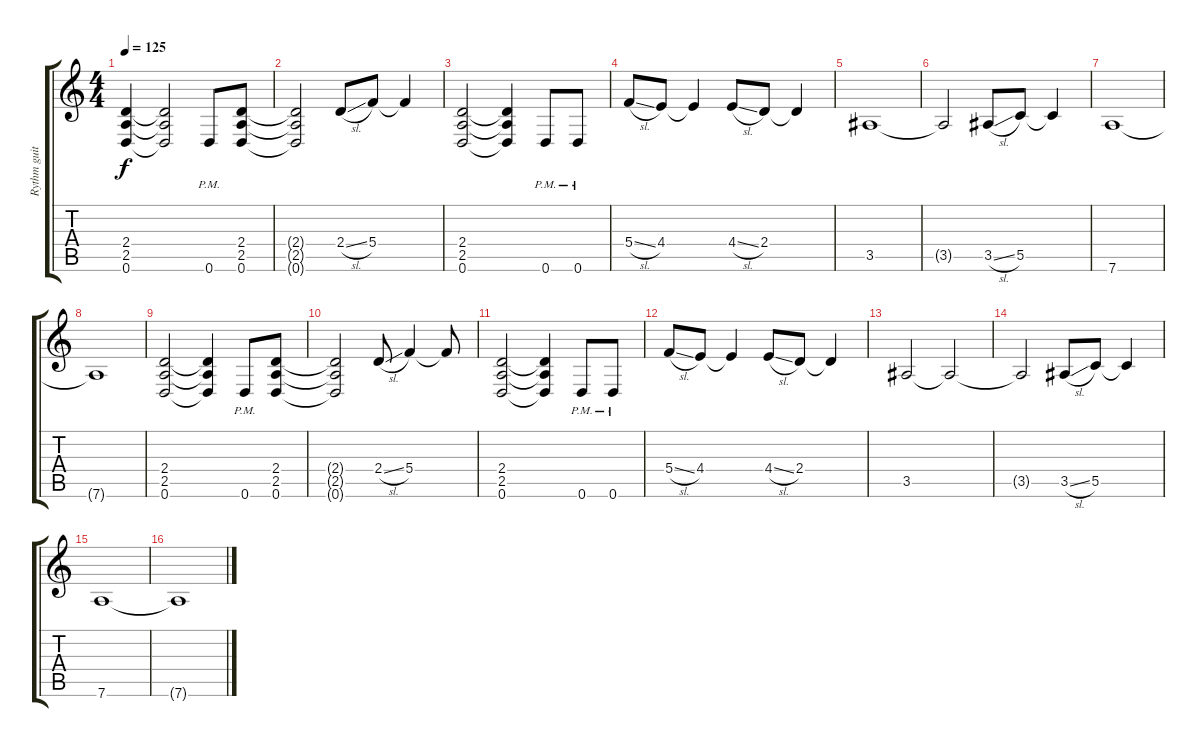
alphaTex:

\track ("Rythm guitar" "Rythm guit") {instrument distortionguitar}
\staff {score tabs}
\tuning (D4 A3 F3 C3 G2 D2) {hide}
\ts (4 4)
\tempo 125
\clef g2
\ks c
(2.4 2.5 0.6).4{dy f} (2.4{t} 2.5{t} 0.6{t}).2 0.6{pm}.8 (2.4 2.5 0.6).8 |
(2.4{t} 2.5{t} 0.6{t}).2 2.4{sl}.8 5.4.8 5.4{t}.4 |
(2.4 2.5 0.6).2 (2.4{t} 2.5{t} 0.6{t}).4 0.6{pm}.8 0.6{pm}.8 |
5.4{sl}.8 4.4.8 4.4{t}.4 4.4{sl}.8 2.4.8 2.4{t}.4 |
3.5.1 |
3.5{t}.2 3.5{sl}.8 5.5.8 5.5{t}.4 |
7.6.1 |
7.6{t}.1 |
(2.4 2.5 0.6).2 (2.4{t} 2.5{t} 0.6{t}).4 0.6{pm}.8 (2.4 2.5 0.6).8 |
(2.4{t} 2.5{t} 0.6{t}).2 2.4{sl}.8 5.4.4 5.4{t}.8 |
(2.4 2.5 0.6).2 (2.4{t} 2.5{t} 0.6{t}).4 0.6{pm}.8 0.6{pm}.8 |
5.4{sl}.8 4.4.8 4.4{t}.4 4.4{sl}.8 2.4.8 2.4{t}.4 |
3.5.2 3.5{t}.2 |
3.5{t}.2 3.5{sl}.8 5.5.8 5.5{t}.4 |
7.6.1 |
7.6{t}.1
